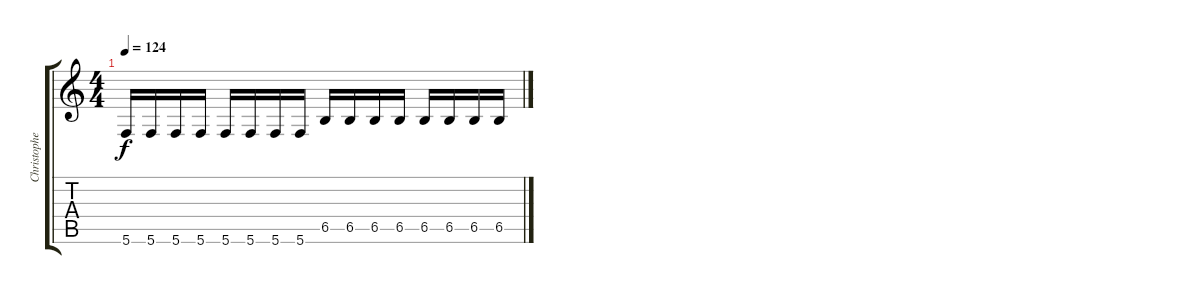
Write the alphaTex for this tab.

\track ("Christopher Amott" "Christophe") {instrument distortionguitar}
\staff {score tabs}
\tuning (C4 G3 Eb3 Bb2 F2 C2) {hide}
\ts (4 4)
\tempo 124
\clef g2
\ks c
5.6.16{dy f} 5.6.16 5.6.16 5.6.16 5.6.16 5.6.16 5.6.16 5.6.16 6.5.16 6.5.16 6.5.16 6.5.16 6.5.16 6.5.16 6.5.16 6.5.16
